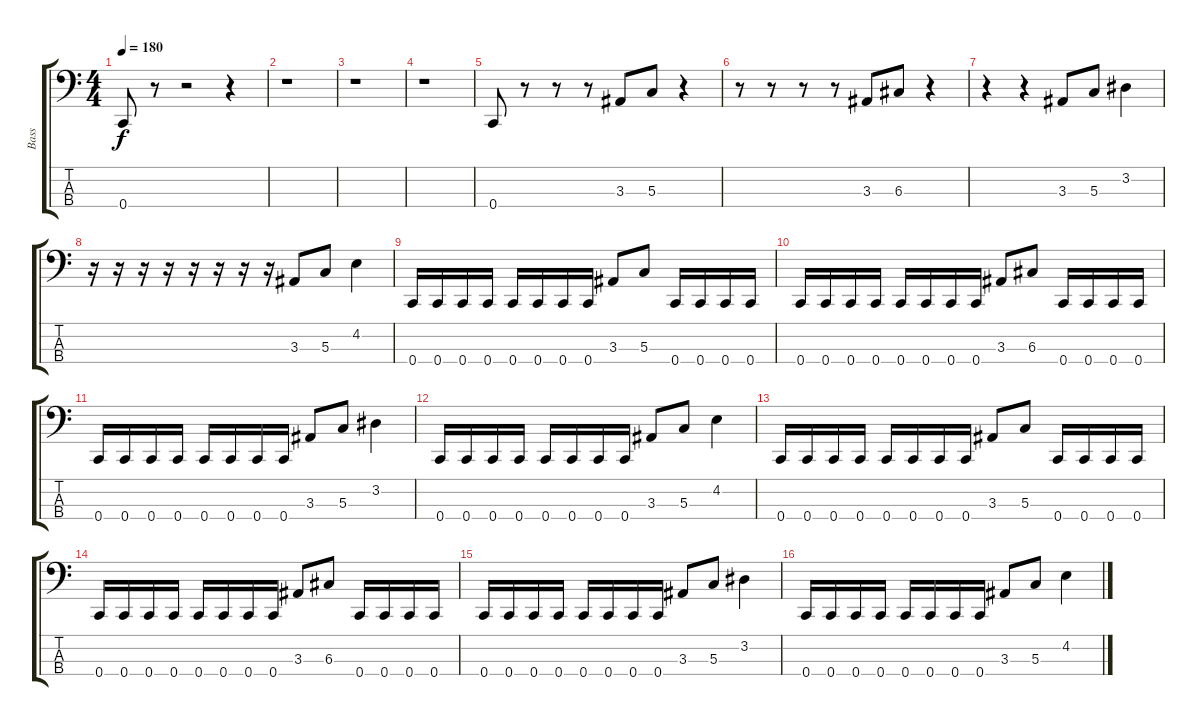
\track ("Bass" "Bass") {instrument electricbassfinger}
\staff {score tabs}
\tuning (F2 C2 G1 C1) {hide}
\ts (4 4)
\tempo 180
\clef f4
\ks c
0.4.8{dy f instrument electricbassfinger} r.8 r.2 r.4 |
r.1 |
r.1 |
r.1 |
0.4.8 r.8 r.8 r.8 3.3.8 5.3.8 r.4 |
r.8 r.8 r.8 r.8 3.3.8 6.3.8 r.4 |
r.4 r.4 3.3.8 5.3.8 3.2.4 |
r.16 r.16 r.16 r.16 r.16 r.16 r.16 r.16 3.3.8 5.3.8 4.2.4 |
0.4.16 0.4.16 0.4.16 0.4.16 0.4.16 0.4.16 0.4.16 0.4.16 3.3.8 5.3.8 0.4.16 0.4.16 0.4.16 0.4.16 |
0.4.16 0.4.16 0.4.16 0.4.16 0.4.16 0.4.16 0.4.16 0.4.16 3.3.8 6.3.8 0.4.16 0.4.16 0.4.16 0.4.16 |
0.4.16 0.4.16 0.4.16 0.4.16 0.4.16 0.4.16 0.4.16 0.4.16 3.3.8 5.3.8 3.2.4 |
0.4.16 0.4.16 0.4.16 0.4.16 0.4.16 0.4.16 0.4.16 0.4.16 3.3.8 5.3.8 4.2.4 |
0.4.16 0.4.16 0.4.16 0.4.16 0.4.16 0.4.16 0.4.16 0.4.16 3.3.8 5.3.8 0.4.16 0.4.16 0.4.16 0.4.16 |
0.4.16 0.4.16 0.4.16 0.4.16 0.4.16 0.4.16 0.4.16 0.4.16 3.3.8 6.3.8 0.4.16 0.4.16 0.4.16 0.4.16 |
0.4.16 0.4.16 0.4.16 0.4.16 0.4.16 0.4.16 0.4.16 0.4.16 3.3.8 5.3.8 3.2.4 |
0.4.16 0.4.16 0.4.16 0.4.16 0.4.16 0.4.16 0.4.16 0.4.16 3.3.8 5.3.8 4.2.4
